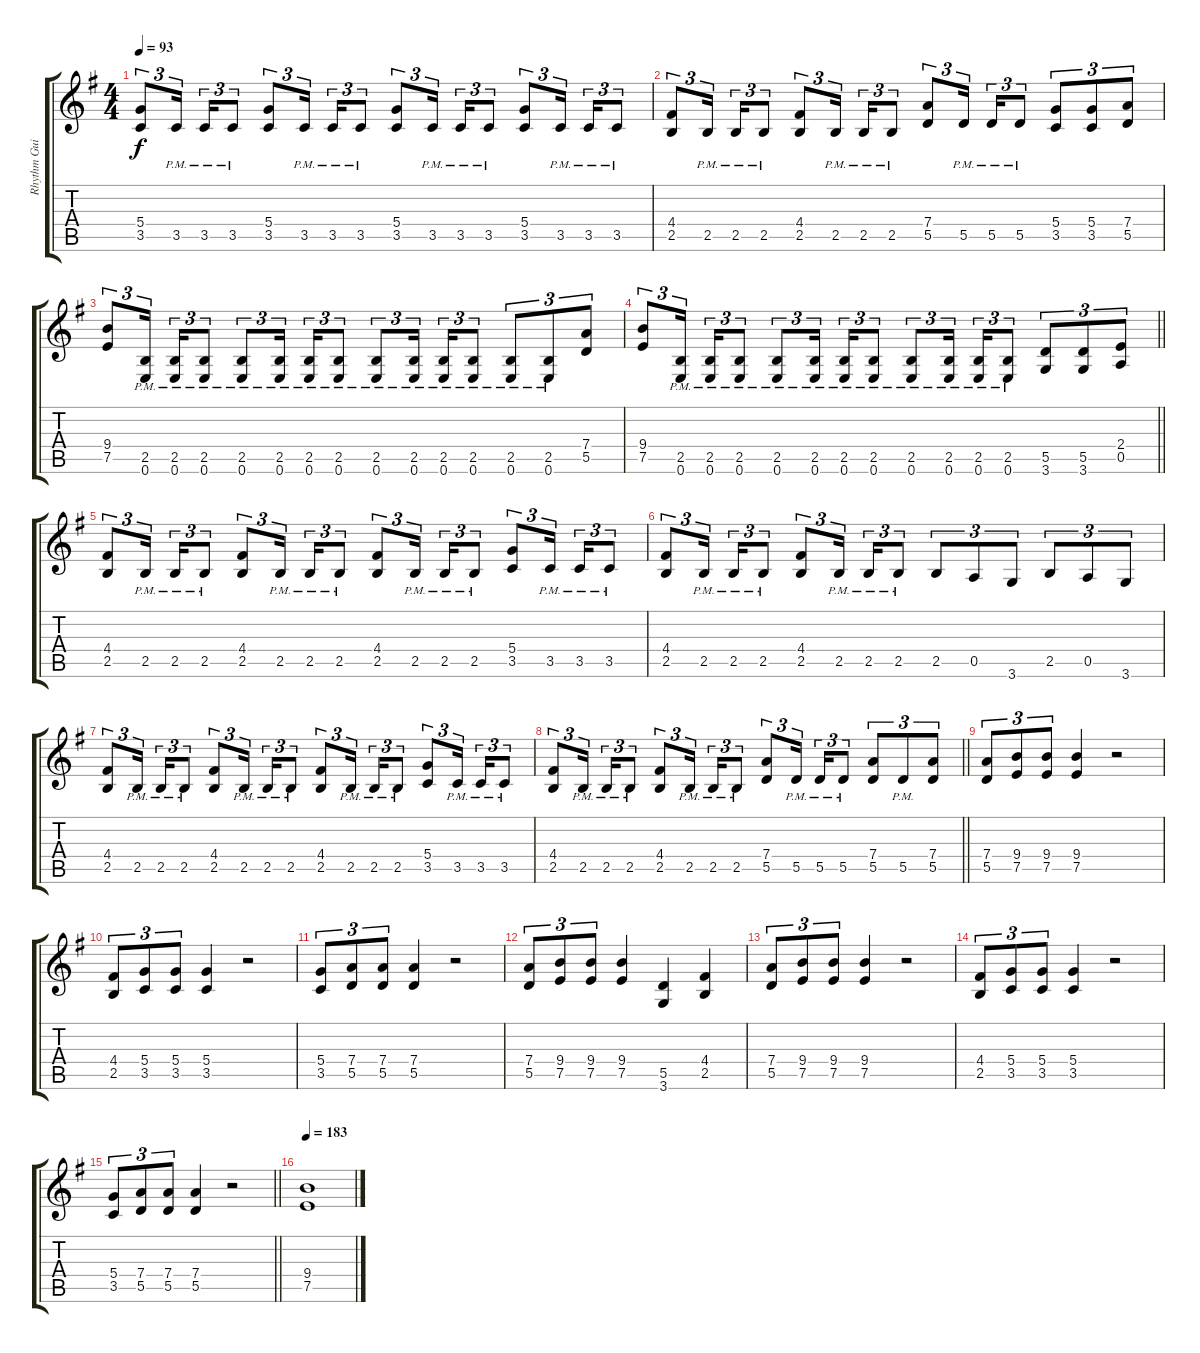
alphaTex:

\track ("Rhythm Guitar" "Rhythm Gui") {instrument distortionguitar}
\staff {score tabs}
\tuning (E4 B3 G3 D3 A2 E2) {hide}
\ts (4 4)
\tempo 93
\clef g2
\ks g
(5.4 3.5).8{tu (3 2) dy f} 3.5{pm}.16{tu (3 2) beam splitsecondary} 3.5{pm}.16{tu (3 2)} 3.5{pm}.8{tu (3 2)} (5.4 3.5).8{tu (3 2)} 3.5{pm}.16{tu (3 2) beam splitsecondary} 3.5{pm}.16{tu (3 2)} 3.5{pm}.8{tu (3 2)} (5.4 3.5).8{tu (3 2)} 3.5{pm}.16{tu (3 2) beam splitsecondary} 3.5{pm}.16{tu (3 2)} 3.5{pm}.8{tu (3 2)} (5.4 3.5).8{tu (3 2)} 3.5{pm}.16{tu (3 2) beam splitsecondary} 3.5{pm}.16{tu (3 2)} 3.5{pm}.8{tu (3 2)} |
(4.4 2.5).8{tu (3 2)} 2.5{pm}.16{tu (3 2) beam splitsecondary} 2.5{pm}.16{tu (3 2)} 2.5{pm}.8{tu (3 2)} (4.4 2.5).8{tu (3 2)} 2.5{pm}.16{tu (3 2) beam splitsecondary} 2.5{pm}.16{tu (3 2)} 2.5{pm}.8{tu (3 2)} (7.4 5.5).8{tu (3 2)} 5.5{pm}.16{tu (3 2) beam splitsecondary} 5.5{pm}.16{tu (3 2)} 5.5{pm}.8{tu (3 2)} (5.4 3.5).8{tu (3 2)} (5.4 3.5).8{tu (3 2)} (7.4 5.5).8{tu (3 2)} |
(9.4 7.5).8{tu (3 2)} (2.5{pm} 0.6{pm}).16{tu (3 2) beam splitsecondary} (2.5{pm} 0.6{pm}).16{tu (3 2)} (2.5{pm} 0.6{pm}).8{tu (3 2)} (2.5{pm} 0.6{pm}).8{tu (3 2)} (2.5{pm} 0.6{pm}).16{tu (3 2) beam splitsecondary} (2.5{pm} 0.6{pm}).16{tu (3 2)} (2.5{pm} 0.6{pm}).8{tu (3 2)} (2.5{pm} 0.6{pm}).8{tu (3 2)} (2.5{pm} 0.6{pm}).16{tu (3 2) beam splitsecondary} (2.5{pm} 0.6{pm}).16{tu (3 2)} (2.5{pm} 0.6{pm}).8{tu (3 2)} (2.5{pm} 0.6{pm}).8{tu (3 2)} (2.5{pm} 0.6{pm}).8{tu (3 2)} (7.4 5.5).8{tu (3 2)} |
\barLineRight lightlight
(9.4 7.5).8{tu (3 2)} (2.5{pm} 0.6{pm}).16{tu (3 2) beam splitsecondary} (2.5{pm} 0.6{pm}).16{tu (3 2)} (2.5{pm} 0.6{pm}).8{tu (3 2)} (2.5{pm} 0.6{pm}).8{tu (3 2)} (2.5{pm} 0.6{pm}).16{tu (3 2) beam splitsecondary} (2.5{pm} 0.6{pm}).16{tu (3 2)} (2.5{pm} 0.6{pm}).8{tu (3 2)} (2.5{pm} 0.6{pm}).8{tu (3 2)} (2.5{pm} 0.6{pm}).16{tu (3 2) beam splitsecondary} (2.5{pm} 0.6{pm}).16{tu (3 2)} (2.5{pm} 0.6{pm}).8{tu (3 2)} (5.5 3.6).8{tu (3 2)} (5.5 3.6).8{tu (3 2)} (2.4 0.5).8{tu (3 2)} |
(4.4 2.5).8{tu (3 2)} 2.5{pm}.16{tu (3 2) beam splitsecondary} 2.5{pm}.16{tu (3 2)} 2.5{pm}.8{tu (3 2)} (4.4 2.5).8{tu (3 2)} 2.5{pm}.16{tu (3 2) beam splitsecondary} 2.5{pm}.16{tu (3 2)} 2.5{pm}.8{tu (3 2)} (4.4 2.5).8{tu (3 2)} 2.5{pm}.16{tu (3 2) beam splitsecondary} 2.5{pm}.16{tu (3 2)} 2.5{pm}.8{tu (3 2)} (5.4 3.5).8{tu (3 2)} 3.5{pm}.16{tu (3 2) beam splitsecondary} 3.5{pm}.16{tu (3 2)} 3.5{pm}.8{tu (3 2)} |
(4.4 2.5).8{tu (3 2)} 2.5{pm}.16{tu (3 2) beam splitsecondary} 2.5{pm}.16{tu (3 2)} 2.5{pm}.8{tu (3 2)} (4.4 2.5).8{tu (3 2)} 2.5{pm}.16{tu (3 2) beam splitsecondary} 2.5{pm}.16{tu (3 2)} 2.5{pm}.8{tu (3 2)} 2.5.8{tu (3 2)} 0.5.8{tu (3 2)} 3.6.8{tu (3 2)} 2.5.8{tu (3 2)} 0.5.8{tu (3 2)} 3.6.8{tu (3 2)} |
(4.4 2.5).8{tu (3 2)} 2.5{pm}.16{tu (3 2) beam splitsecondary} 2.5{pm}.16{tu (3 2)} 2.5{pm}.8{tu (3 2)} (4.4 2.5).8{tu (3 2)} 2.5{pm}.16{tu (3 2) beam splitsecondary} 2.5{pm}.16{tu (3 2)} 2.5{pm}.8{tu (3 2)} (4.4 2.5).8{tu (3 2)} 2.5{pm}.16{tu (3 2) beam splitsecondary} 2.5{pm}.16{tu (3 2)} 2.5{pm}.8{tu (3 2)} (5.4 3.5).8{tu (3 2)} 3.5{pm}.16{tu (3 2) beam splitsecondary} 3.5{pm}.16{tu (3 2)} 3.5{pm}.8{tu (3 2)} |
\barLineRight lightlight
(4.4 2.5).8{tu (3 2)} 2.5{pm}.16{tu (3 2) beam splitsecondary} 2.5{pm}.16{tu (3 2)} 2.5{pm}.8{tu (3 2)} (4.4 2.5).8{tu (3 2)} 2.5{pm}.16{tu (3 2) beam splitsecondary} 2.5{pm}.16{tu (3 2)} 2.5{pm}.8{tu (3 2)} (7.4 5.5).8{tu (3 2)} 5.5{pm}.16{tu (3 2) beam splitsecondary} 5.5{pm}.16{tu (3 2)} 5.5{pm}.8{tu (3 2)} (7.4 5.5).8{tu (3 2)} 5.5{pm}.8{tu (3 2)} (7.4 5.5).8{tu (3 2)} |
(7.4 5.5).8{tu (3 2)} (9.4 7.5).8{tu (3 2)} (9.4 7.5).8{tu (3 2)} (9.4 7.5).4 r.2 |
(4.4 2.5).8{tu (3 2)} (5.4 3.5).8{tu (3 2)} (5.4 3.5).8{tu (3 2)} (5.4 3.5).4 r.2 |
(5.4 3.5).8{tu (3 2)} (7.4 5.5).8{tu (3 2)} (7.4 5.5).8{tu (3 2)} (7.4 5.5).4 r.2 |
(7.4 5.5).8{tu (3 2)} (9.4 7.5).8{tu (3 2)} (9.4 7.5).8{tu (3 2)} (9.4 7.5).4 (5.5 3.6).4 (4.4 2.5).4 |
(7.4 5.5).8{tu (3 2)} (9.4 7.5).8{tu (3 2)} (9.4 7.5).8{tu (3 2)} (9.4 7.5).4 r.2 |
(4.4 2.5).8{tu (3 2)} (5.4 3.5).8{tu (3 2)} (5.4 3.5).8{tu (3 2)} (5.4 3.5).4 r.2 |
\barLineRight lightlight
(5.4 3.5).8{tu (3 2)} (7.4 5.5).8{tu (3 2)} (7.4 5.5).8{tu (3 2)} (7.4 5.5).4 r.2 |
\tempo 183
(9.4 7.5).1
